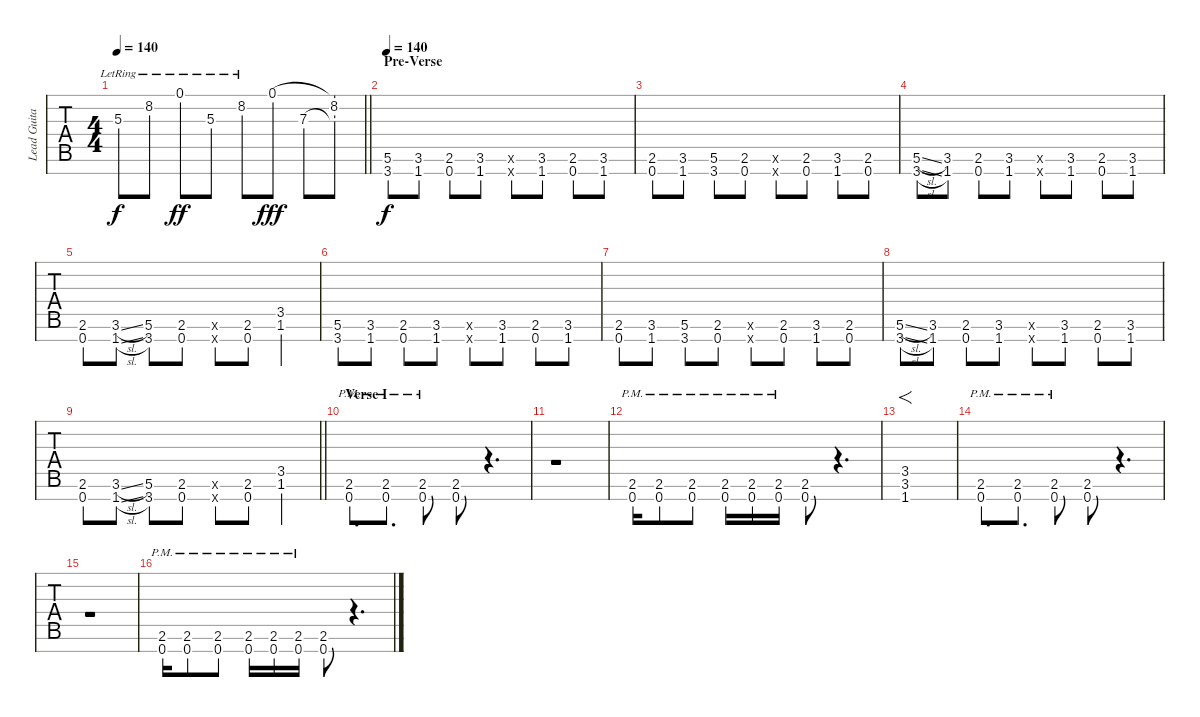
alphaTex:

\track ("Lead Guitar" "Lead Guita") {mute instrument distortionguitar}
\staff {tabs}
\tuning (Eb4 Bb3 Gb3 Db3 Ab2 Eb2 Bb1) {hide}
\ts (4 4)
\tempo 140
\clef f4
\barLineRight lightlight
\ks c
5.3{lr}.8{dy f} 8.2{lr}.8 0.1{ac lr}.8{dy ff} 5.3{ac lr}.8 8.2{ac lr}.8 0.1{hac}.8{dy fff} 7.3{hac}.8 (0.1{t} 8.2{hac} 7.3{t}).8 |
\section ("" "Pre-Verse")
\tempo 140
(5.6 3.7).8{dy f volume 13 balance 1 instrument distortionguitar} (3.6 1.7).8 (2.6 0.7).8 (3.6 1.7).8 (3.6{x} 1.7{x}).8 (3.6 1.7).8 (2.6 0.7).8 (3.6 1.7).8 |
(2.6 0.7).8 (3.6 1.7).8 (5.6 3.7).8 (2.6 0.7).8 (2.6{x} 0.7{x}).8 (2.6 0.7).8 (3.6 1.7).8 (2.6 0.7).8 |
(5.6{sl} 3.7{sl}).8 (3.6 1.7).8 (2.6 0.7).8 (3.6 1.7).8 (3.6{x} 1.7{x}).8 (3.6 1.7).8 (2.6 0.7).8 (3.6 1.7).8 |
(2.6 0.7).8 (3.6{sl} 1.7{sl}).8 (5.6 3.7).8 (2.6 0.7).8 (2.6{x} 0.7{x}).8 (2.6 0.7).8 (3.5 1.6).4 |
(5.6 3.7).8 (3.6 1.7).8 (2.6 0.7).8 (3.6 1.7).8 (3.6{x} 1.7{x}).8 (3.6 1.7).8 (2.6 0.7).8 (3.6 1.7).8 |
(2.6 0.7).8 (3.6 1.7).8 (5.6 3.7).8 (2.6 0.7).8 (2.6{x} 0.7{x}).8 (2.6 0.7).8 (3.6 1.7).8 (2.6 0.7).8 |
(5.6{sl} 3.7{sl}).8 (3.6 1.7).8 (2.6 0.7).8 (3.6 1.7).8 (3.6{x} 1.7{x}).8 (3.6 1.7).8 (2.6 0.7).8 (3.6 1.7).8 |
\barLineRight lightlight
(2.6 0.7).8 (3.6{sl} 1.7{sl}).8 (5.6 3.7).8 (2.6 0.7).8 (2.6{x} 0.7{x}).8 (2.6 0.7).8 (3.5 1.6).4 |
\section ("" "Verse I")
(2.6{pm} 0.7{pm}).8{d} (2.6{pm} 0.7{pm}).8{d} (2.6{pm} 0.7{pm}).8 (2.6 0.7).8 r.4{d} |
r.1 |
(2.6{pm} 0.7{pm}).16 (2.6{pm} 0.7{pm}).8 (2.6{pm} 0.7{pm}).8 (2.6{pm} 0.7{pm}).16 (2.6{pm} 0.7{pm}).16 (2.6{pm} 0.7{pm}).16 (2.6 0.7).8 r.4{d} |
(3.5 3.6 1.7).1{f} |
(2.6{pm} 0.7{pm}).8{d} (2.6{pm} 0.7{pm}).8{d} (2.6{pm} 0.7{pm}).8 (2.6 0.7).8 r.4{d} |
r.1 |
(2.6{pm} 0.7{pm}).16 (2.6{pm} 0.7{pm}).8 (2.6{pm} 0.7{pm}).8 (2.6{pm} 0.7{pm}).16 (2.6{pm} 0.7{pm}).16 (2.6{pm} 0.7{pm}).16 (2.6 0.7).8 r.4{d}
